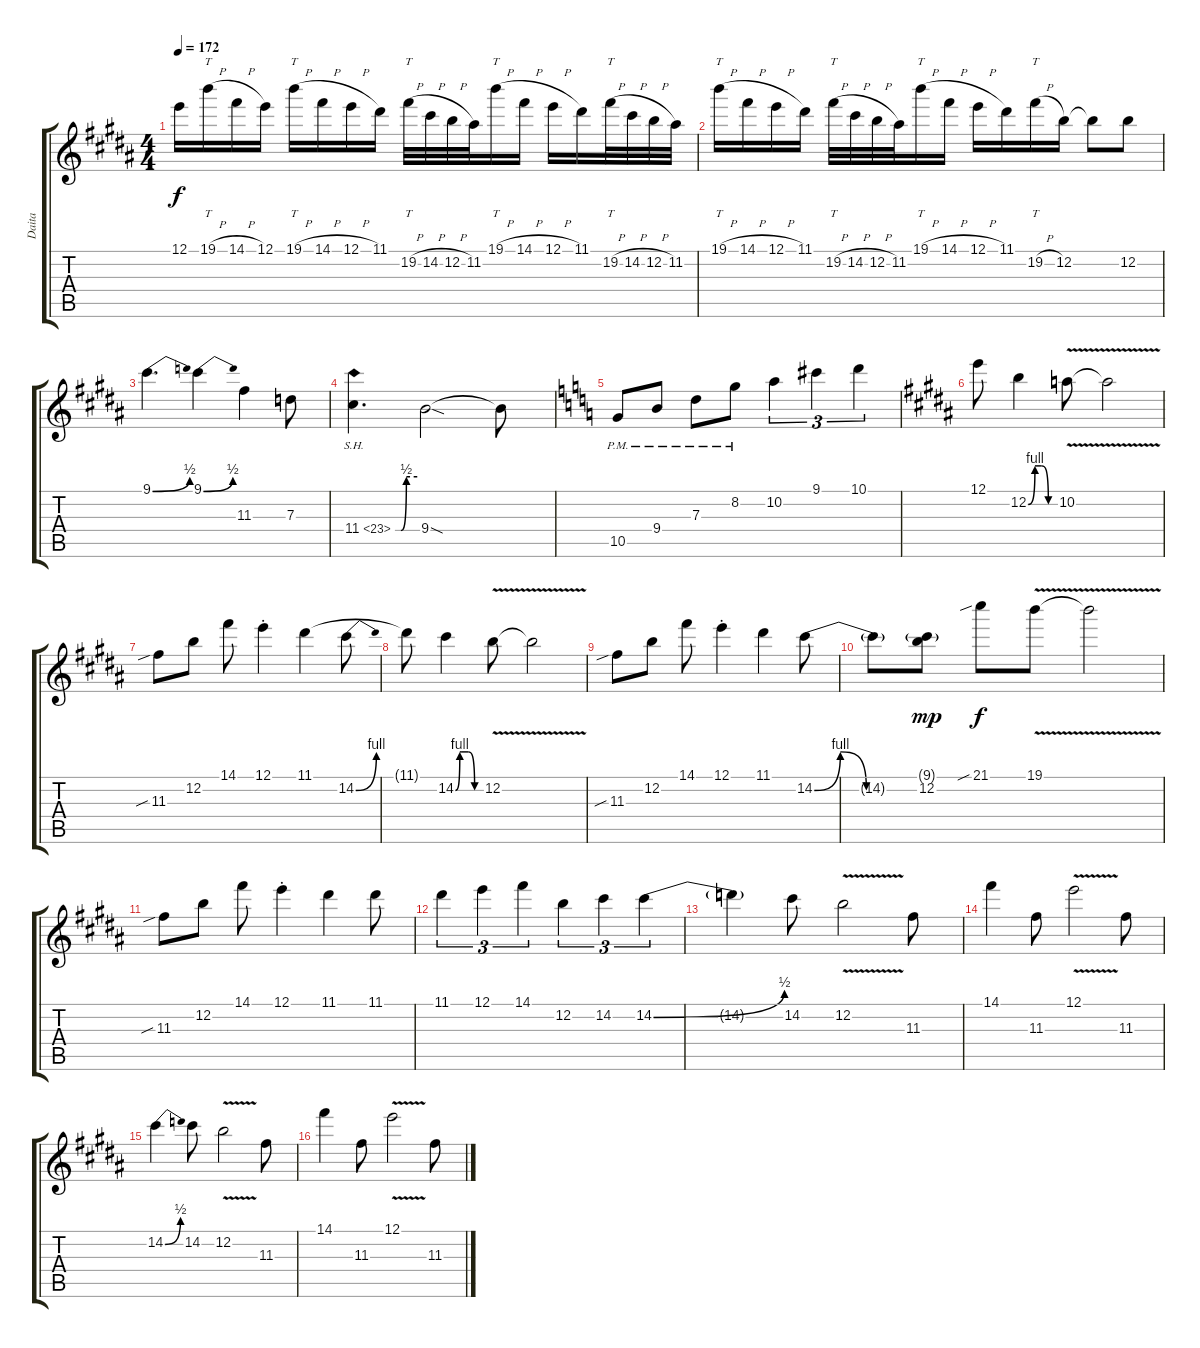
\track ("Daita" "Daita") {instrument distortionguitar}
\staff {score tabs}
\tuning (E4 B3 G3 D3 A2 E2) {hide}
\ts (4 4)
\tempo 172
\clef g2
\ks b
12.1.16{dy f} 19.1{h}.16{tt} 14.1{h}.16 12.1.16 19.1{h}.16{tt} 14.1{h}.16 12.1{h}.16 11.1.16 19.2{h}.32{tt} 14.2{h}.32 12.2{h}.32 11.2.32 19.1{h}.16{tt} 14.1{h}.16 12.1{h}.16 11.1.16 19.2{h}.32{tt} 14.2{h}.32 12.2{h}.32 11.2.32 |
19.1{h}.16{tt} 14.1{h}.16 12.1{h}.16 11.1.16 19.2{h}.32{tt} 14.2{h}.32 12.2{h}.32 11.2.32 19.1{h}.16{tt} 14.1{h}.16 12.1{h}.16 11.1.16 19.2{h}.16{tt} 12.2.16 12.2{t}.8 12.2.8 |
9.1{be (bend 0 0 60 2)}.4{d} 9.1{be (bend 0 0 60 2)}.4 11.3.4 7.3.8 |
11.4{be (custom 0 0 15 0 30 2 60 2) sh 12}.4{d} 9.4{sod}.2 9.4{t}.8 |
\ks c
10.5{pm}.8 9.4{pm}.8 7.3{pm}.8 8.2{pm}.8 10.2.4{tu (3 2)} 9.1.4{tu (3 2)} 10.1.4{tu (3 2)} |
\ks b
12.1.8 12.2{be (custom 0 0 15 4 30 4 45 0 60 0)}.4 10.2{v}.8 10.2{t}.2 |
11.3{sib}.8 12.2.8 14.1.8 12.1{st}.4 11.1.4 14.2{be (bend 0 0 60 4)}.8 |
11.1{t}.8 14.2{be (custom 0 0 10 4 15 4 30 4 45 0 60 0)}.4 12.2{v}.8 12.2{t}.2 |
11.3{sib}.8 12.2.8 14.1.8 12.1{st}.4 11.1.4 14.2{be (custom 0 0 15 4 30 0 60 0)}.8 |
14.2{t}.8 (9.1{g} 12.2).8{dy mp} 21.1{sib}.8{dy f} 19.1{v}.8 19.1{t}.2 |
11.3{sib}.8 12.2.8 14.1.8 12.1{st}.4 11.1.4 11.1.8 |
11.1.4{tu (3 2)} 12.1.4{tu (3 2)} 14.1.4{tu (3 2)} 12.2.4{tu (3 2)} 14.2.4{tu (3 2)} 14.2{be (bend 0 0 60 2)}.4{tu (3 2)} |
14.2{t}.4 14.2.8 12.2{v}.2 11.3.8 |
14.1.4 11.3.8 12.1{v}.2 11.3.8 |
14.2{be (bend 0 0 60 2)}.4 14.2.8 12.2{v}.2 11.3.8 |
14.1.4 11.3.8 12.1{v}.2 11.3.8
